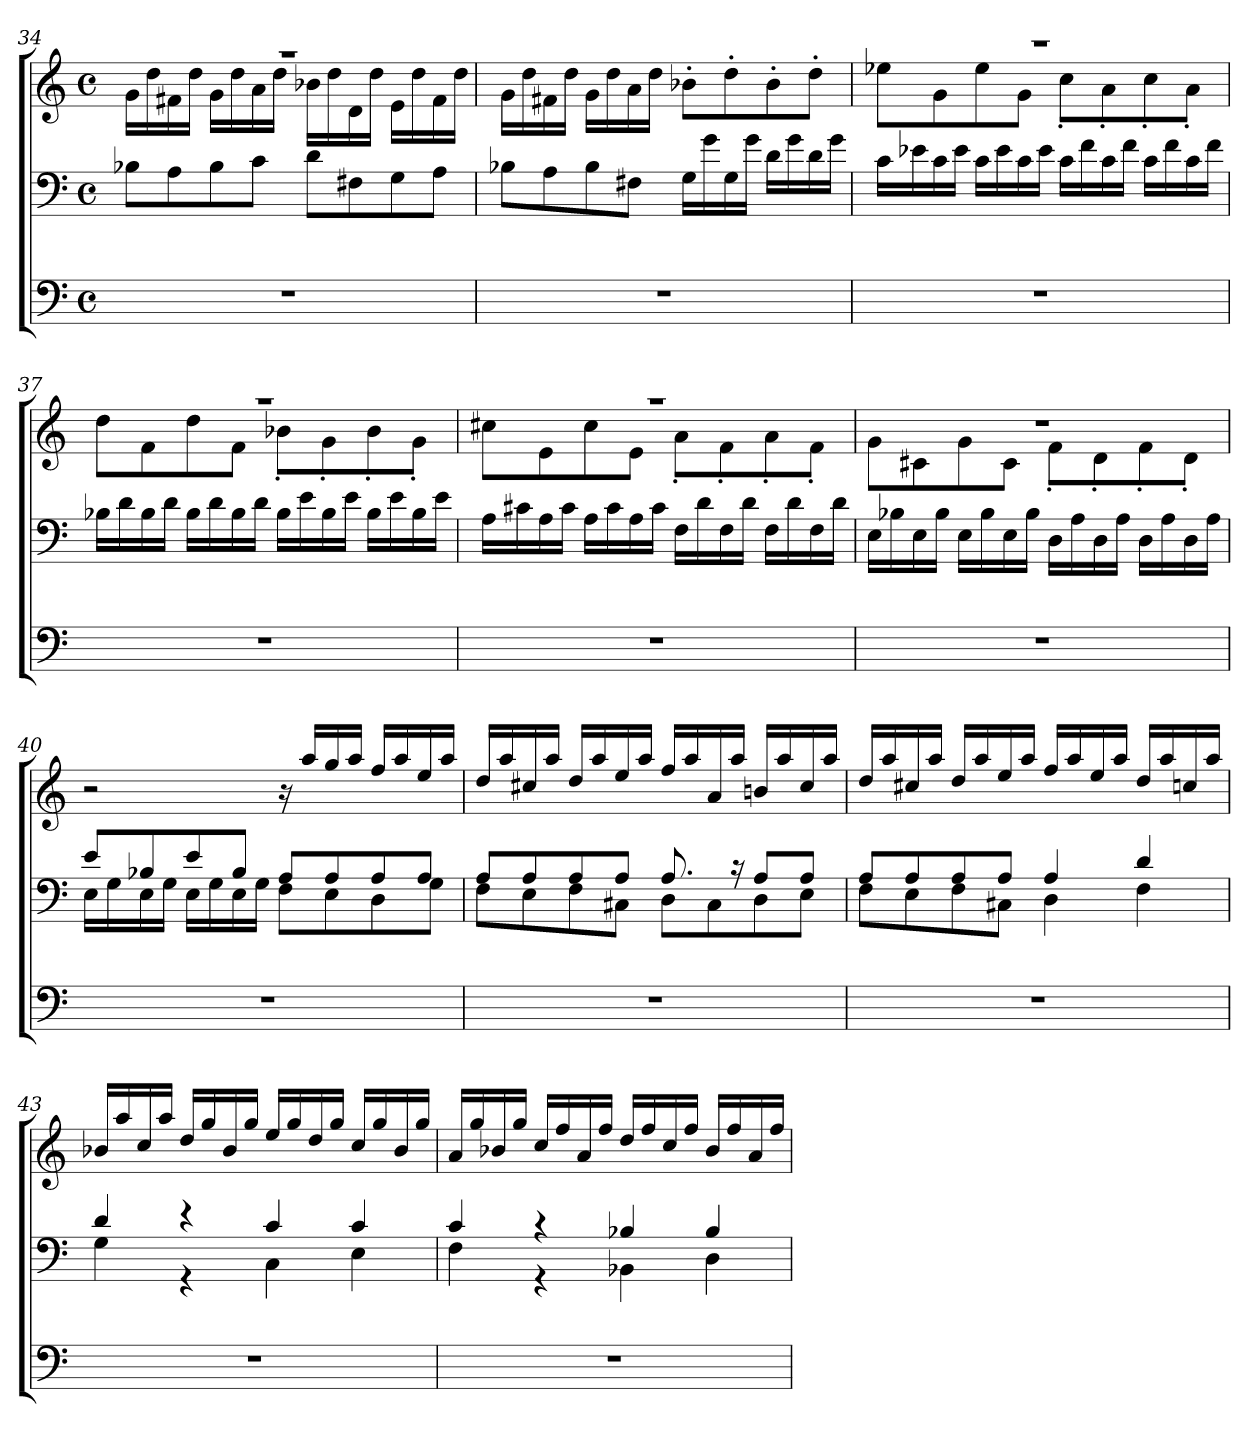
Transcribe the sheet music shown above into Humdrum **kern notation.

**kern	**kern	**kern
*part3	*part2	*part1
*staff3	*staff2	*staff1
!!LO:LB:g=z
*clefF4	*clefF4	*clefG2
*M4/4	*M4/4	*M4/4
*met(c)	*met(c)	*met(c)
=34	=34	=34
*	*	*^
1r	8B-\L	1r	16g\LL
.	.	.	16dd\
.	8A\	.	16f#X\
.	.	.	16dd\JJ
.	8B-\	.	16g\LL
.	.	.	16dd\
.	8c\J	.	16a\
.	.	.	16dd\JJ
.	8d\L	.	16b-\LL
.	.	.	16dd\
.	8F#X\	.	16d\
.	.	.	16dd\JJ
.	8G\	.	16e\LL
.	.	.	16dd\
.	8A\J	.	16f#\
.	.	.	16dd\JJ
*	*	*v	*v
=35	=35	=35
1r	8B-\L	16g\LL
.	.	16dd\
.	8A\	16f#X\
.	.	16dd\JJ
.	8B-\	16g\LL
.	.	16dd\
.	8F#X\J	16a\
.	.	16dd\JJ
.	16G\LL	8b-'\L
.	16g\	.
.	16G\	8dd'\
.	16g\JJ	.
.	16d\LL	8b-'\
.	16g\	.
.	16d\	8dd'\J
.	16g\JJ	.
=36	=36	=36
*	*	*^
1r	16c\LL	1r	8ee-X\L
.	16e-X\	.	.
.	16c\	.	8g\
.	16e-\JJ	.	.
.	16c\LL	.	8ee-\
.	16e-\	.	.
.	16c\	.	8g\J
.	16e-\JJ	.	.
.	16c\LL	.	8cc'\L
.	16f\	.	.
.	16c\	.	8a'\
.	16f\JJ	.	.
.	16c\LL	.	8cc'\
.	16f\	.	.
.	16c\	.	8a'\J
.	16f\JJ	.	.
!!LO:LB:g=z	!!
=37	=37	=37	=37
1r	16B-\LL	1r	8dd\L
.	16d\	.	.
.	16B-\	.	8f\
.	16d\JJ	.	.
.	16B-\LL	.	8dd\
.	16d\	.	.
.	16B-\	.	8f\J
.	16d\JJ	.	.
.	16B-\LL	.	8b-'\L
.	16e\	.	.
.	16B-\	.	8g'\
.	16e\JJ	.	.
.	16B-\LL	.	8b-'\
.	16e\	.	.
.	16B-\	.	8g'\J
.	16e\JJ	.	.
=38	=38	=38	=38
1r	16A\LL	1r	8cc#X\L
.	16c#X\	.	.
.	16A\	.	8e\
.	16c#\JJ	.	.
.	16A\LL	.	8cc#\
.	16c#\	.	.
.	16A\	.	8e\J
.	16c#\JJ	.	.
.	16F\LL	.	8a'\L
.	16d\	.	.
.	16F\	.	8f'\
.	16d\JJ	.	.
.	16F\LL	.	8a'\
.	16d\	.	.
.	16F\	.	8f'\J
.	16d\JJ	.	.
=39	=39	=39	=39
1r	16E\LL	1r	8g\L
.	16B-\	.	.
.	16E\	.	8c#X\
.	16B-\JJ	.	.
.	16E\LL	.	8g\
.	16B-\	.	.
.	16E\	.	8c#\J
.	16B-\JJ	.	.
.	16D\LL	.	8f'\L
.	16A\	.	.
.	16D\	.	8d'\
.	16A\JJ	.	.
.	16D\LL	.	8f'\
.	16A\	.	.
.	16D\	.	8d'\J
.	16A\JJ	.	.
*	*	*v	*v
!!LO:LB:g=z
=40	=40	=40
*	*^	*
1r	8e/L	16E\LL	2r
.	.	16G\	.
.	8B-/	16E\	.
.	.	16G\JJ	.
.	8e/	16E\LL	.
.	.	16G\	.
.	8B-/J	16E\	.
.	.	16G\JJ	.
.	8A/L	8F\L	16r
.	.	.	16aa/LL
.	8A/	8E\	16gg/
.	.	.	16aa/JJ
.	8A/	8D\	16ff/LL
.	.	.	16aa/
.	8A/J	8G\J	16ee/
.	.	.	16aa/JJ
=41	=41	=41	=41
1r	8A/L	8F\L	16dd/LL
.	.	.	16aa/
.	8A/	8E\	16cc#X/
.	.	.	16aa/JJ
.	8A/	8F\	16dd/LL
.	.	.	16aa/
.	8A/J	8C#X\J	16ee/
.	.	.	16aa/JJ
.	8.A/	8D\L	16ff/LL
.	.	.	16aa/
.	.	8C#\	16a/
.	16r	.	16aa/JJ
.	8A/L	8D\	16bn/LL
.	.	.	16aa/
.	8A/J	8E\J	16cc#/
.	.	.	16aa/JJ
=42	=42	=42	=42
1r	8A/L	8F\L	16dd/LL
.	.	.	16aa/
.	8A/	8E\	16cc#X/
.	.	.	16aa/JJ
.	8A/	8F\	16dd/LL
.	.	.	16aa/
.	8A/J	8C#X\J	16ee/
.	.	.	16aa/JJ
.	4A/	4D\	16ff/LL
.	.	.	16aa/
.	.	.	16ee/
.	.	.	16aa/JJ
.	4d/	4F\	16dd/LL
.	.	.	16aa/
.	.	.	16ccn/
.	.	.	16aa/JJ
!!LO:LB:g=z
=43	=43	=43	=43
1r	4d/	4G\	16b-/LL
.	.	.	16aa/
.	.	.	16cc/
.	.	.	16aa/JJ
.	4r	4r	16dd/LL
.	.	.	16gg/
.	.	.	16b-/
.	.	.	16gg/JJ
.	4c/	4C\	16ee/LL
.	.	.	16gg/
.	.	.	16dd/
.	.	.	16gg/JJ
.	4c/	4E\	16cc/LL
.	.	.	16gg/
.	.	.	16b-/
.	.	.	16gg/JJ
=44	=44	=44	=44
1r	4c/	4F\	16a/LL
.	.	.	16gg/
.	.	.	16b-/
.	.	.	16gg/JJ
.	4r	4r	16cc/LL
.	.	.	16ff/
.	.	.	16a/
.	.	.	16ff/JJ
.	4B-/	4BB-\	16dd/LL
.	.	.	16ff/
.	.	.	16cc/
.	.	.	16ff/JJ
.	4B-/	4D\	16b-/LL
.	.	.	16ff/
.	.	.	16a/
.	.	.	16ff/JJ
*	*v	*v	*
=	=	=
*-	*-	*-
